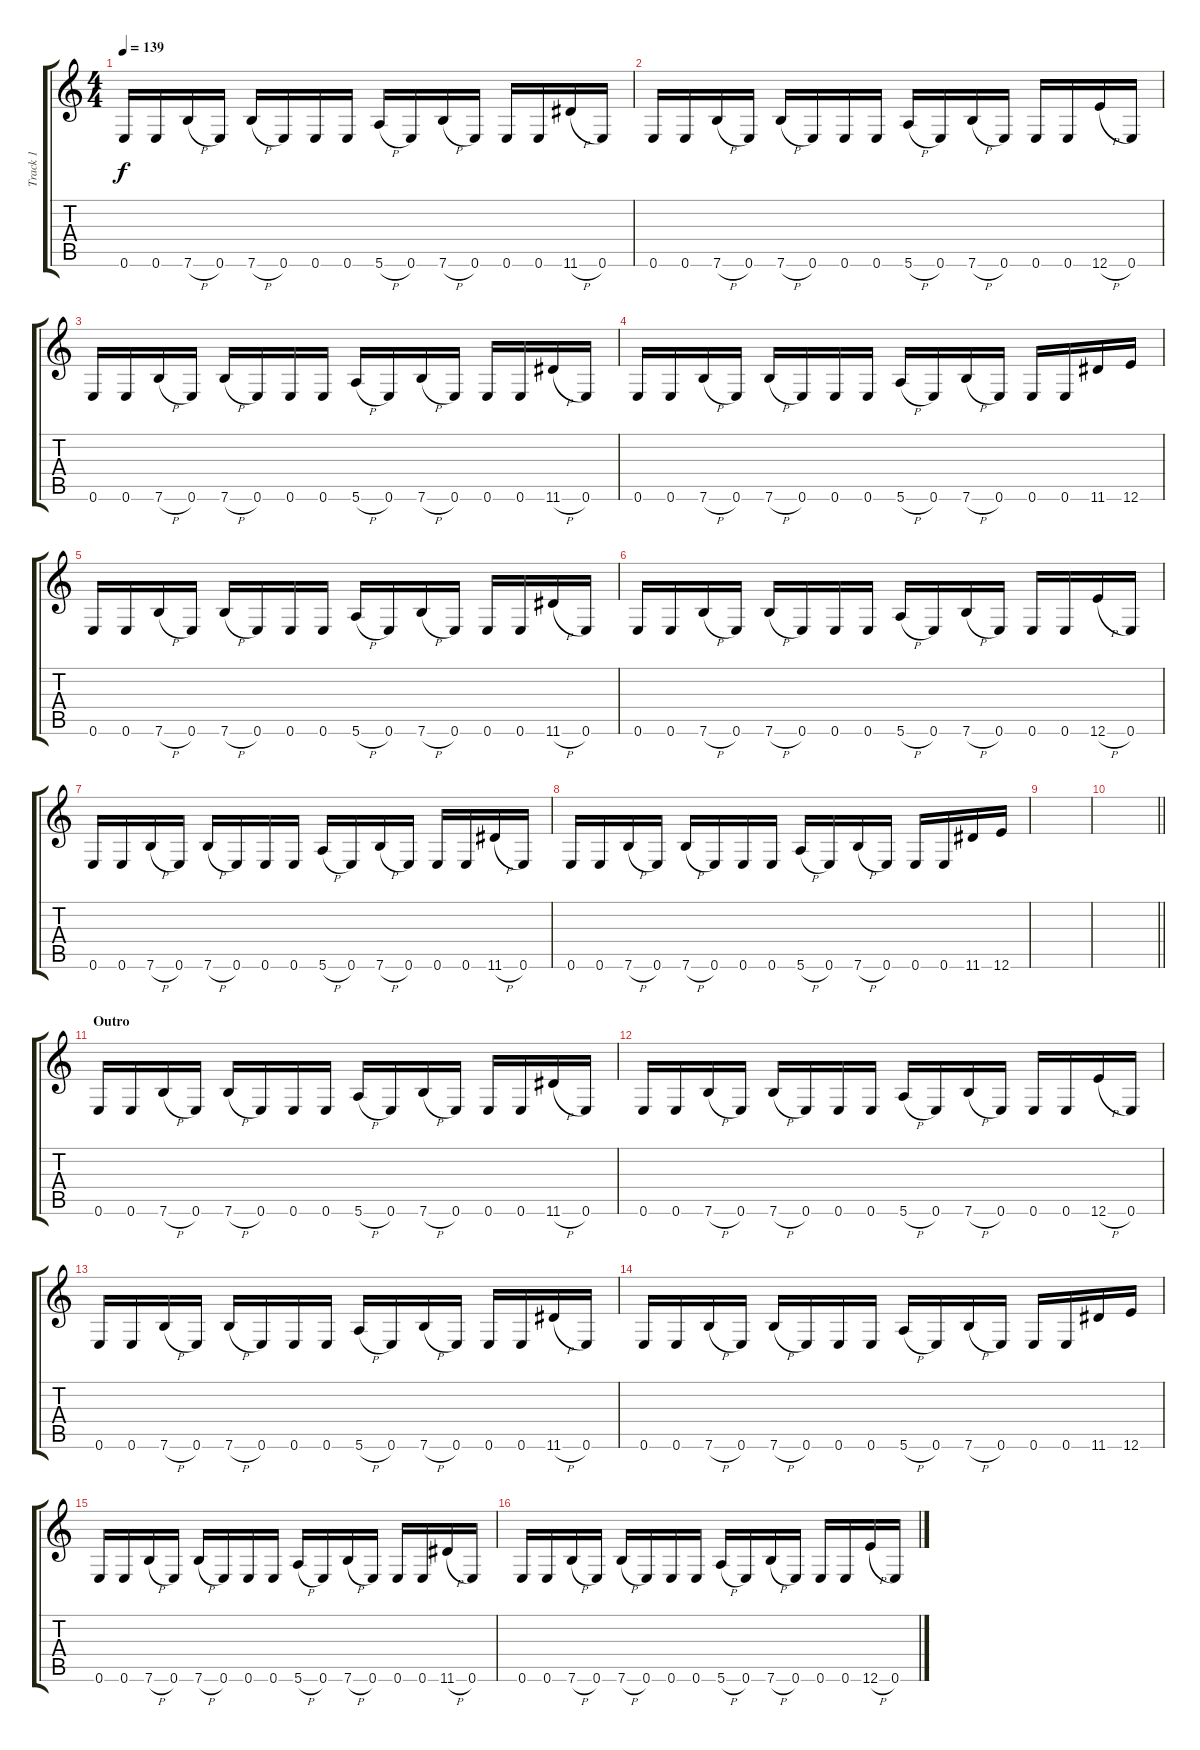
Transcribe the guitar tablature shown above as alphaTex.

\track ("Track 1" "Track 1") {instrument overdrivenguitar}
\staff {score tabs}
\tuning (E4 B3 G3 D3 A2 E2) {hide}
\ts (4 4)
\tempo 139
\clef g2
\ks c
0.6.16{dy f} 0.6.16 7.6{h}.16 0.6.16 7.6{h}.16 0.6.16 0.6.16 0.6.16 5.6{h}.16 0.6.16 7.6{h}.16 0.6.16 0.6.16 0.6.16 11.6{h}.16 0.6.16 |
0.6.16 0.6.16 7.6{h}.16 0.6.16 7.6{h}.16 0.6.16 0.6.16 0.6.16 5.6{h}.16 0.6.16 7.6{h}.16 0.6.16 0.6.16 0.6.16 12.6{h}.16 0.6.16 |
0.6.16 0.6.16 7.6{h}.16 0.6.16 7.6{h}.16 0.6.16 0.6.16 0.6.16 5.6{h}.16 0.6.16 7.6{h}.16 0.6.16 0.6.16 0.6.16 11.6{h}.16 0.6.16 |
0.6.16 0.6.16 7.6{h}.16 0.6.16 7.6{h}.16 0.6.16 0.6.16 0.6.16 5.6{h}.16 0.6.16 7.6{h}.16 0.6.16 0.6.16 0.6.16 11.6.16 12.6.16 |
0.6.16 0.6.16 7.6{h}.16 0.6.16 7.6{h}.16 0.6.16 0.6.16 0.6.16 5.6{h}.16 0.6.16 7.6{h}.16 0.6.16 0.6.16 0.6.16 11.6{h}.16 0.6.16 |
0.6.16 0.6.16 7.6{h}.16 0.6.16 7.6{h}.16 0.6.16 0.6.16 0.6.16 5.6{h}.16 0.6.16 7.6{h}.16 0.6.16 0.6.16 0.6.16 12.6{h}.16 0.6.16 |
0.6.16 0.6.16 7.6{h}.16 0.6.16 7.6{h}.16 0.6.16 0.6.16 0.6.16 5.6{h}.16 0.6.16 7.6{h}.16 0.6.16 0.6.16 0.6.16 11.6{h}.16 0.6.16 |
0.6.16 0.6.16 7.6{h}.16 0.6.16 7.6{h}.16 0.6.16 0.6.16 0.6.16 5.6{h}.16 0.6.16 7.6{h}.16 0.6.16 0.6.16 0.6.16 11.6.16 12.6.16 |
|
\barLineRight lightlight
|
\section ("" "Outro")
0.6.16 0.6.16 7.6{h}.16 0.6.16 7.6{h}.16 0.6.16 0.6.16 0.6.16 5.6{h}.16 0.6.16 7.6{h}.16 0.6.16 0.6.16 0.6.16 11.6{h}.16 0.6.16 |
0.6.16 0.6.16 7.6{h}.16 0.6.16 7.6{h}.16 0.6.16 0.6.16 0.6.16 5.6{h}.16 0.6.16 7.6{h}.16 0.6.16 0.6.16 0.6.16 12.6{h}.16 0.6.16 |
0.6.16 0.6.16 7.6{h}.16 0.6.16 7.6{h}.16 0.6.16 0.6.16 0.6.16 5.6{h}.16 0.6.16 7.6{h}.16 0.6.16 0.6.16 0.6.16 11.6{h}.16 0.6.16 |
0.6.16 0.6.16 7.6{h}.16 0.6.16 7.6{h}.16 0.6.16 0.6.16 0.6.16 5.6{h}.16 0.6.16 7.6{h}.16 0.6.16 0.6.16 0.6.16 11.6.16 12.6.16 |
0.6.16 0.6.16 7.6{h}.16 0.6.16 7.6{h}.16 0.6.16 0.6.16 0.6.16 5.6{h}.16 0.6.16 7.6{h}.16 0.6.16 0.6.16 0.6.16 11.6{h}.16 0.6.16 |
0.6.16 0.6.16 7.6{h}.16 0.6.16 7.6{h}.16 0.6.16 0.6.16 0.6.16 5.6{h}.16 0.6.16 7.6{h}.16 0.6.16 0.6.16 0.6.16 12.6{h}.16 0.6.16
